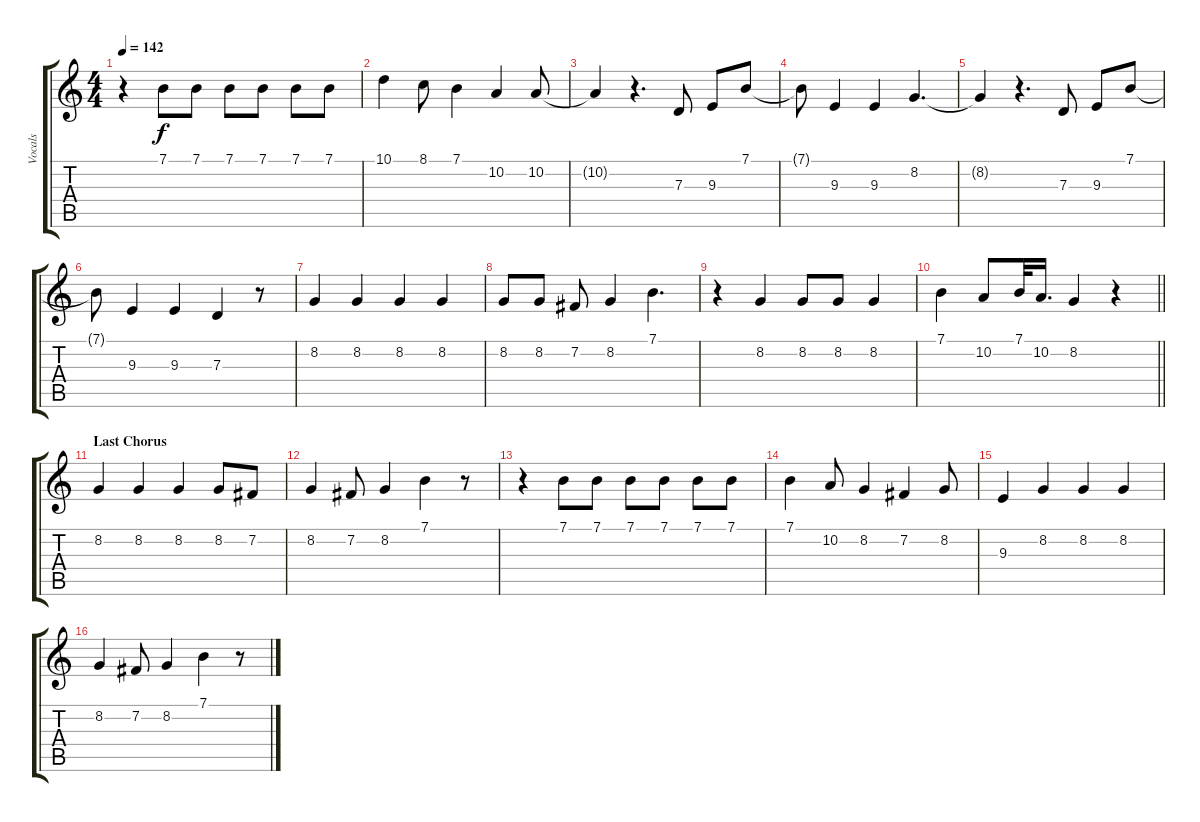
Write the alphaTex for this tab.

\track ("Vocals" "Vocals") {instrument lead6voice}
\staff {score tabs}
\tuning (E4 B3 G3 D3 A2 E2) {hide}
\ts (4 4)
\tempo 142
\clef g2
\ks c
r.4{dy f} 7.1.8 7.1.8 7.1.8 7.1.8 7.1.8 7.1.8 |
10.1.4 8.1.8 7.1.4 10.2.4 10.2.8 |
10.2{t}.4 r.4{d} 7.3.8 9.3.8 7.1.8 |
7.1{t}.8 9.3.4 9.3.4 8.2.4{d} |
8.2{t}.4 r.4{d} 7.3.8 9.3.8 7.1.8 |
7.1{t}.8 9.3.4 9.3.4 7.3.4 r.8 |
8.2.4 8.2.4 8.2.4 8.2.4 |
8.2.8 8.2.8 7.2.8 8.2.4 7.1.4{d} |
r.4 8.2.4 8.2.8 8.2.8 8.2.4 |
\barLineRight lightlight
7.1.4 10.2.8 7.1.32 10.2.16{d} 8.2.4 r.4 |
\section ("" "Last Chorus")
8.2.4 8.2.4 8.2.4 8.2.8 7.2.8 |
8.2.4 7.2.8 8.2.4 7.1.4 r.8 |
r.4 7.1.8 7.1.8 7.1.8 7.1.8 7.1.8 7.1.8 |
7.1.4 10.2.8 8.2.4 7.2.4 8.2.8 |
9.3.4 8.2.4 8.2.4 8.2.4 |
8.2.4 7.2.8 8.2.4 7.1.4 r.8
